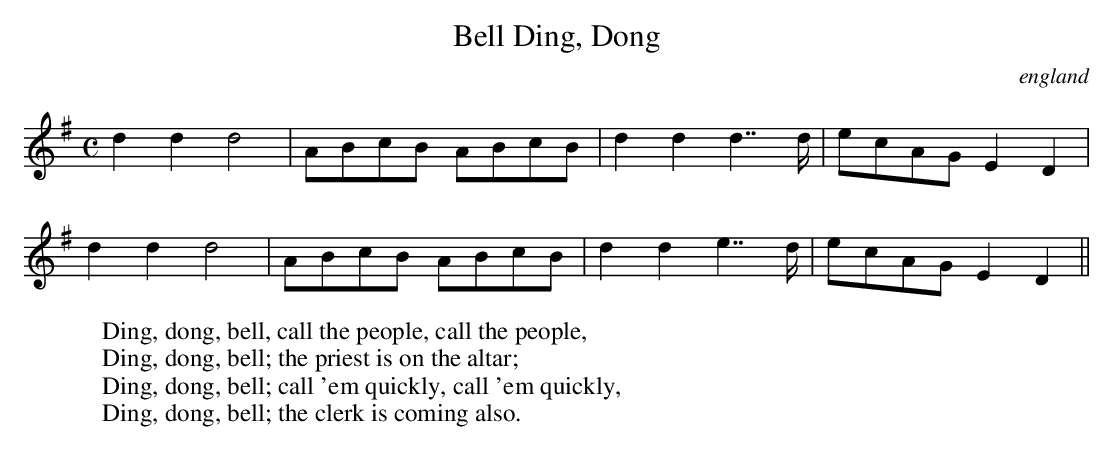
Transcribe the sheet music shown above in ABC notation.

X:1
T:Ding, Dong, Bell
O:england
W:Ding, dong, bell, call the people, call the people,
W:Ding, dong, bell; the priest is on the altar;
W:Ding, dong, bell; call 'em quickly, call 'em quickly,
W:Ding, dong, bell; the clerk is coming also.
L:1/8
M:C
K:G
d2 d2 d4|ABcB ABcB|d2 d2 d7/2 d/|ecAG E2 D2|
d2 d2 d4|ABcB ABcB|d2 d2 e7/2 d/|ecAG E2 D2||
